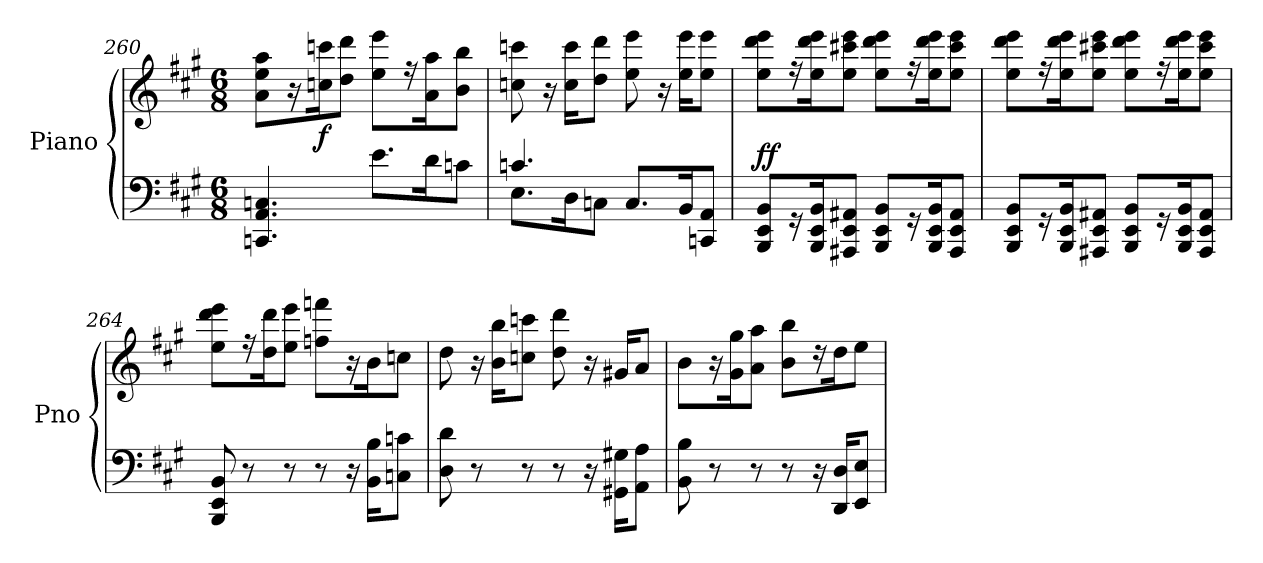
**kern	**kern	**dynam
*part1	*part1	*part1
*staff2	*staff1	*staff1/2
*I"Piano	*	*
*I'Pno	*	*
*clefF4	*clefG2	*
*k[f#c#g#]	*k[f#c#g#]	*
*M6/8	*M6/8	*
=260	=260	=260
4.CCn/ 4.AA/ 4.Cn/	8a\ 8ee\ 8aa\L	.
.	16r	.
!	!	!LO:DY:b
.	16ccn\ 16cccn\K	f
.	8dd\ 8ddd\J	.
8.e\L	8ee\ 8eee\L	.
.	16r	.
16d\K	16a\ 16aa\K	.
8cn\J	8b\ 8bb\J	.
=261	=261	=261
*^	*	*
4.cn/	8.E\L	8ccn\ 8cccn\	.
.	.	16r	.
.	16D\K	16cc\ 16ccc\KL	.
.	8Cn\J	8dd\ 8ddd\J	.
8.C/L	4.ryy	8ee\ 8eee\	.
.	.	16r	.
16BB/K	.	16ee\ 16eee\KL	.
8CCn/ 8AA/J	.	8ee\ 8eee\J	.
*v	*v	*	*
!!LO:LB:g=z
=262	=262	=262
!	!	!LO:DY:a=2
8BBB/ 8EE/ 8BB/L	8ee\ 8ddd\ 8eee\L	ff
16r	16r	.
16BBB/ 16EE/ 16BB/K	16ee\ 16ddd\ 16eee\K	.
8AAA#X/ 8EE/ 8AA#X/J	8ee\ 8ccc#X\ 8eee\J	.
8BBB/ 8EE/ 8BB/L	8ee\ 8ddd\ 8eee\L	.
16r	16r	.
16BBB/ 16EE/ 16BB/K	16ee\ 16ddd\ 16eee\K	.
8AAA#/ 8EE/ 8AA#/J	8ee\ 8ccc#\ 8eee\J	.
=263	=263	=263
8BBB/ 8EE/ 8BB/L	8ee\ 8ddd\ 8eee\L	.
16r	16r	.
16BBB/ 16EE/ 16BB/K	16ee\ 16ddd\ 16eee\K	.
8AAA#X/ 8EE/ 8AA#X/J	8ee\ 8ccc#X\ 8eee\J	.
8BBB/ 8EE/ 8BB/L	8ee\ 8ddd\ 8eee\L	.
16r	16r	.
16BBB/ 16EE/ 16BB/K	16ee\ 16ddd\ 16eee\K	.
8AAA#/ 8EE/ 8AA#/J	8ee\ 8ccc#\ 8eee\J	.
=264	=264	=264
8BBB/ 8EE/ 8BB/	8ee\ 8ddd\ 8eee\L	.
8r	16r	.
.	16dd\ 16ddd\K	.
8r	8ee\ 8eee\J	.
8r	8ffn\ 8fffn\L	.
16r	16r	.
16BB\ 16B\KL	16b\K	.
8Cn\ 8cn\J	8ccn\J	.
=265	=265	=265
8D\ 8d\	8dd\	.
8r	16r	.
.	16b\ 16bb\KL	.
8r	8ccn\ 8cccn\J	.
8r	8dd\ 8ddd\	.
16r	16r	.
16GG#X\ 16G#X\KL	16g#X/KL	.
8AA\ 8A\J	8a/J	.
!!LO:LB:g=z
=266	=266	=266
8BB\ 8B\	8b\L	.
8r	16r	.
.	16g#\ 16gg#\K	.
8r	8a\ 8aa\J	.
8r	8b\ 8bb\L	.
16r	16r	.
16DD/ 16D/KL	16dd\K	.
8EE/ 8E/J	8ee\J	.
=	=	=
*-	*-	*-
